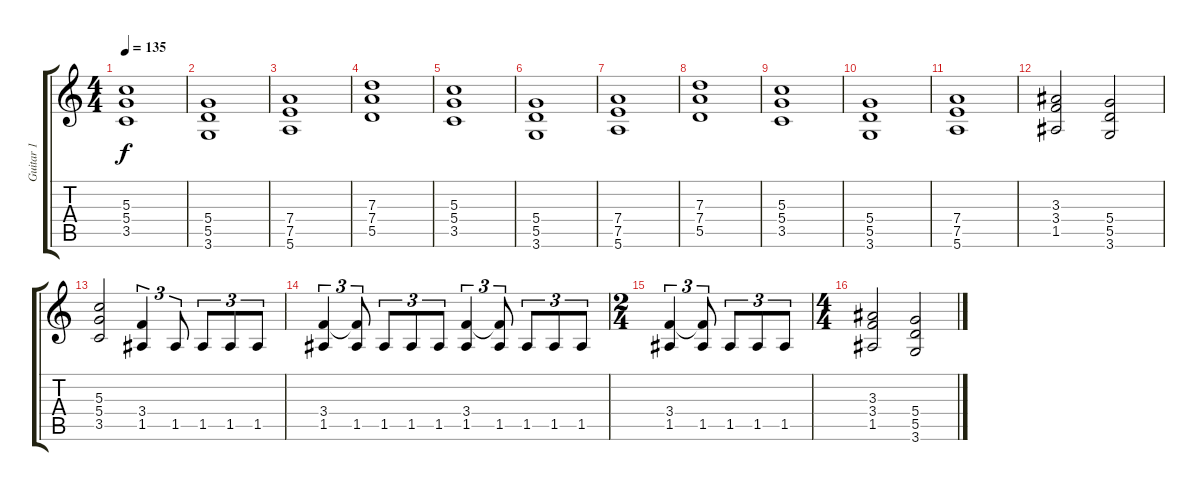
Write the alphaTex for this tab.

\track ("Guitar 1" "Guitar 1") {instrument distortionguitar}
\staff {score tabs}
\tuning (E4 B3 G3 D3 A2 E2) {hide}
\ts (4 4)
\tempo 135
\clef g2
\ks c
(5.3 5.4 3.5).1{dy f} |
(5.4 5.5 3.6).1 |
(7.4 7.5 5.6).1 |
(7.3 7.4 5.5).1 |
(5.3 5.4 3.5).1 |
(5.4 5.5 3.6).1 |
(7.4 7.5 5.6).1 |
(7.3 7.4 5.5).1 |
(5.3 5.4 3.5).1 |
(5.4 5.5 3.6).1 |
(7.4 7.5 5.6).1 |
(3.3 3.4 1.5).2 (5.4 5.5 3.6).2 |
(5.3 5.4 3.5).2 (3.4 1.5).4{tu (3 2)} 1.5.8{tu (3 2)} 1.5.8{tu (3 2)} 1.5.8{tu (3 2)} 1.5.8{tu (3 2)} |
(3.4 1.5).4{tu (3 2)} (3.4{t} 1.5).8{tu (3 2)} 1.5.8{tu (3 2)} 1.5.8{tu (3 2)} 1.5.8{tu (3 2)} (3.4 1.5).4{tu (3 2)} (3.4{t} 1.5).8{tu (3 2)} 1.5.8{tu (3 2)} 1.5.8{tu (3 2)} 1.5.8{tu (3 2)} |
\ts (2 4)
(3.4 1.5).4{tu (3 2)} (3.4{t} 1.5).8{tu (3 2)} 1.5.8{tu (3 2)} 1.5.8{tu (3 2)} 1.5.8{tu (3 2)} |
\ts (4 4)
(3.3 3.4 1.5).2 (5.4 5.5 3.6).2
